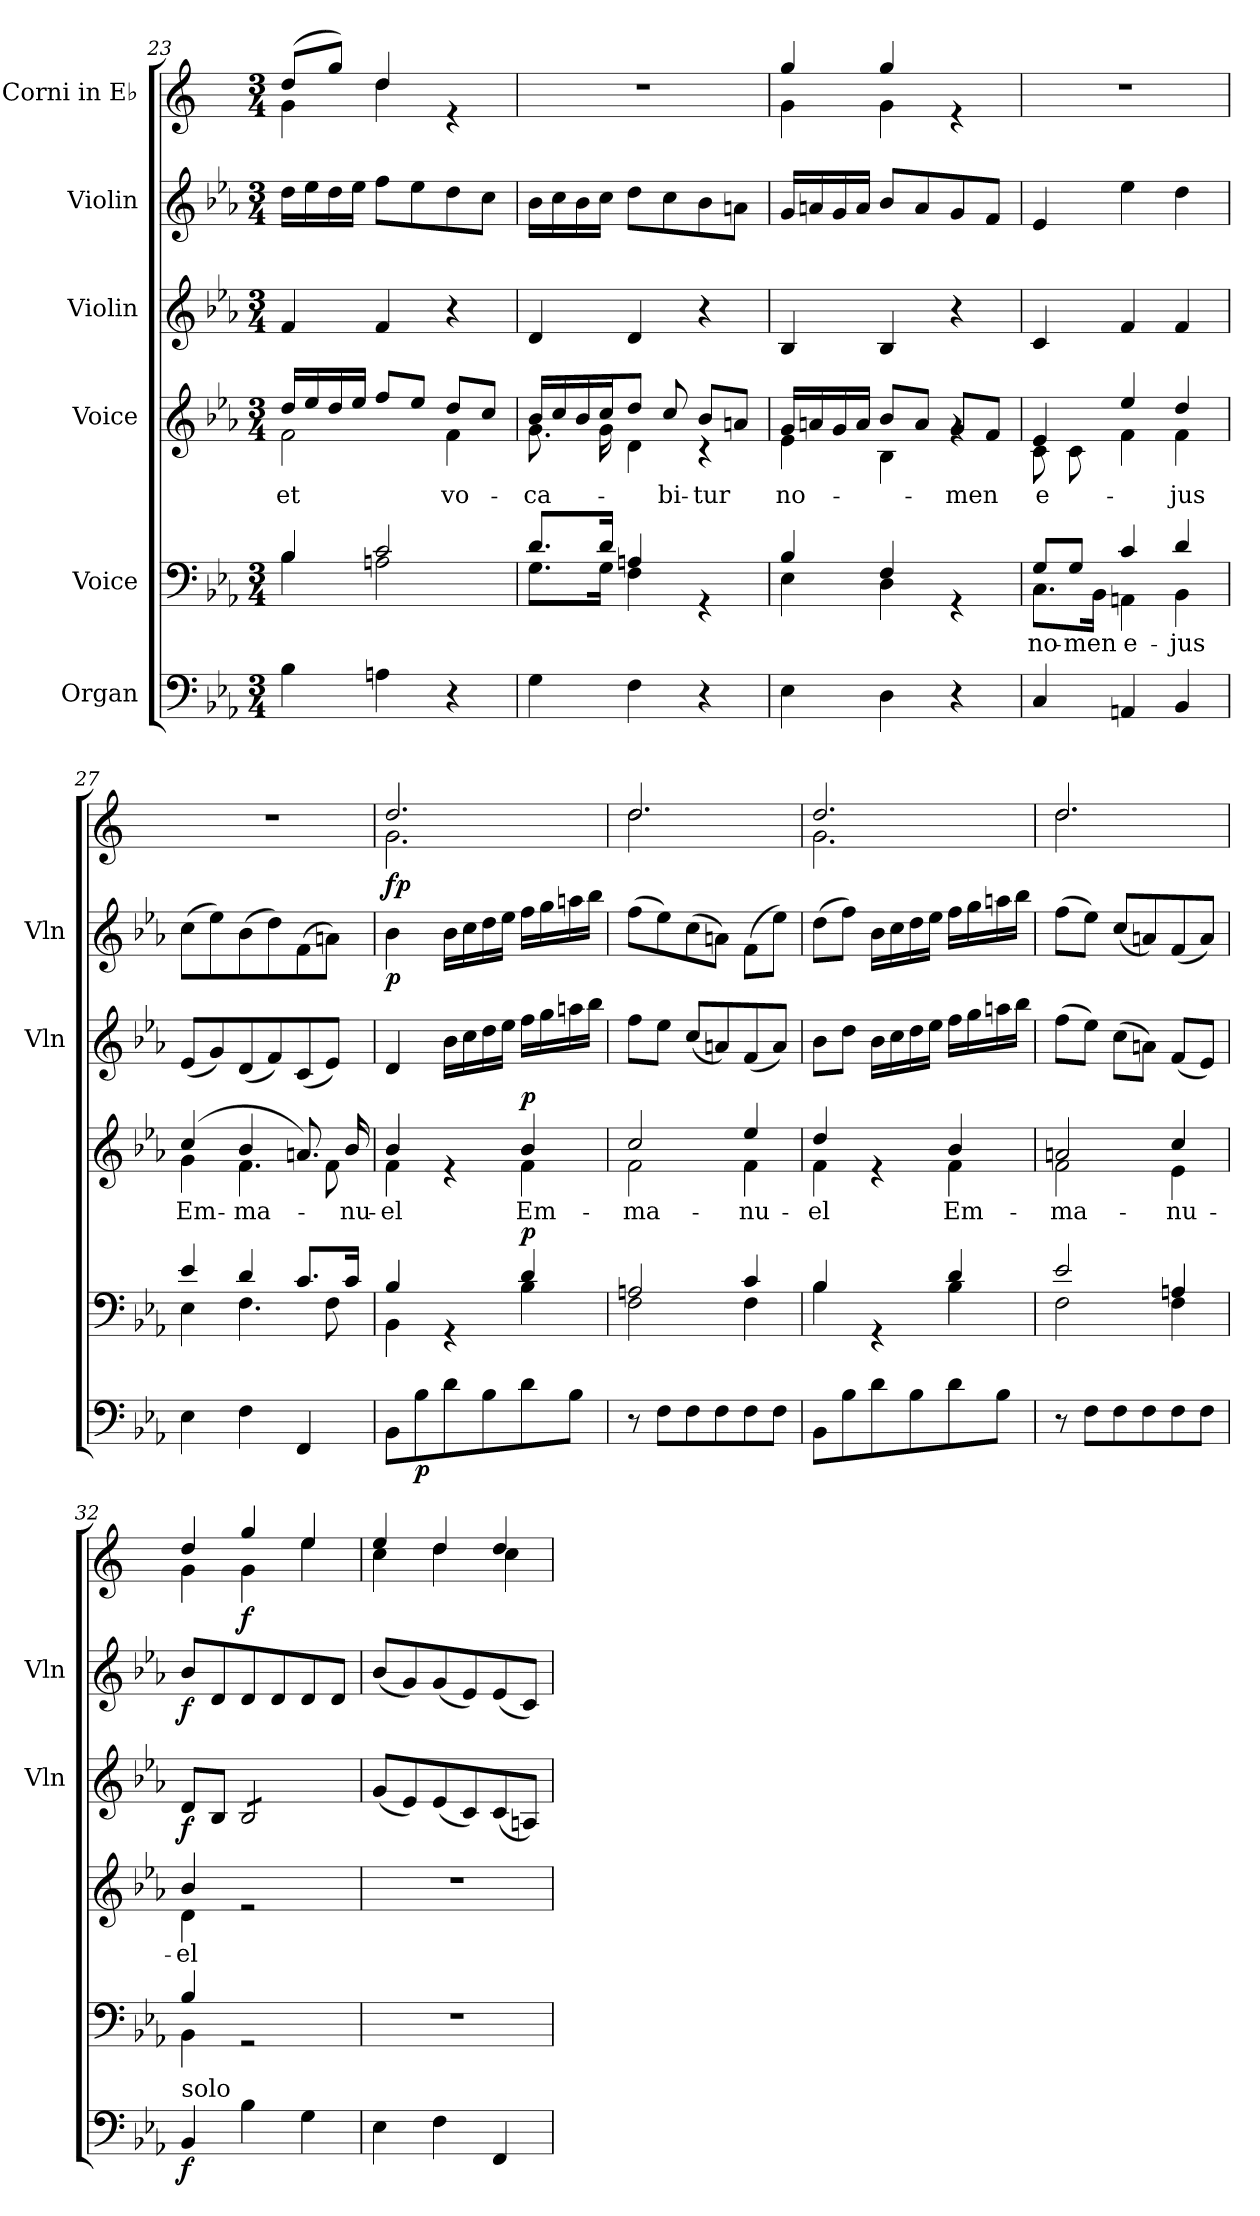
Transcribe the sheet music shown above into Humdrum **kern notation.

**kern	**dynam	**kern	**text	**dynam	**kern	**text	**dynam	**kern	**dynam	**kern	**dynam	**kern	**dynam
*part6	*part6	*part5	*part5	*part5	*part4	*part4	*part4	*part3	*part3	*part2	*part2	*part1	*part1
*staff6	*staff6	*staff5	*staff5	*staff5	*staff4	*staff4	*staff4	*staff3	*staff3	*staff2	*staff2	*staff1	*staff1
*I"Organ	*	*I"Voice	*	*	*I"Voice	*	*	*I"Violin	*	*I"Violin	*	*I"Corni in E♭	*
*	*	*	*	*	*	*	*	*I'Vln	*	*I'Vln	*	*	*
*clefF4	*	*clefF4	*	*	*clefG2	*	*	*clefG2	*	*clefG2	*	*clefG2	*
*	*	*	*	*	*	*	*	*	*	*	*	*ITrd5c9	*
*k[b-e-a-]	*	*k[b-e-a-]	*	*	*k[b-e-a-]	*	*	*k[b-e-a-]	*	*k[b-e-a-]	*	*k[b-e-a-]	*
*M3/4	*	*M3/4	*	*	*M3/4	*	*	*M3/4	*	*M3/4	*	*M3/4	*
=23	=23	=23	=23	=23	=23	=23	=23	=23	=23	=23	=23	=23	=23
*	*	*^	*	*	*	*	*	*	*	*	*	*	*
!	!	!	!	!	!	!	!LO:LY:b	!	!	!	!	!	!	!
*	*	*	*	*	*	*^	*	*	*	*	*	*	*^	*
4B-\	.	4B-/	4B-\	.	.	16dd/LL	2f\	et	.	4f/	.	16dd\LL	.	(8f/L	4B-\	.
.	.	.	.	.	.	16ee-/	.	.	.	.	.	16ee-\	.	.	.	.
.	.	.	.	.	.	16dd/	.	.	.	.	.	16dd\	.	8b-/J)	.	.
.	.	.	.	.	.	16ee-/JJ	.	.	.	.	.	16ee-\JJ	.	.	.	.
4An\	.	2c/	2An\	.	.	8ff/L	.	.	.	4f/	.	8ff\L	.	4f/	4f\	.
.	.	.	.	.	.	8ee-/J	.	.	.	.	.	8ee-\	.	.	.	.
!	!	!	!	!	!	!	!	!LO:LY:b	!	!	!	!	!	!	!	!
4r	.	.	.	.	.	8dd/L	4f\	vo-	.	4r	.	8dd\	.	4re	4ryy	.
.	.	.	.	.	.	8cc/J	.	.	.	.	.	8cc\J	.	.	.	.
*	*	*	*	*	*	*	*	*	*	*	*	*	*	*v	*v	*
=24	=24	=24	=24	=24	=24	=24	=24	=24	=24	=24	=24	=24	=24	=24	=24
!	!	!	!	!	!	!	!	!LO:LY:b	!	!	!	!	!	!	!
4G\	.	8.d/L	8.G\L	.	.	16b-/LL	8.g\	-ca-	.	4d/	.	16b-\LL	.	2.r	.
.	.	.	.	.	.	16cc/	.	.	.	.	.	16cc\	.	.	.
.	.	.	.	.	.	16b-/	.	.	.	.	.	16b-\	.	.	.
.	.	16d/Jk	16G\Jk	.	.	16cc/J	16g\	.	.	.	.	16cc\JJ	.	.	.
4F\	.	4An/	4F\	.	.	8dd/J	4d\	.	.	4d/	.	8dd\L	.	.	.
!	!	!	!	!	!	!	!	!LO:LY:b	!	!	!	!	!	!	!
.	.	.	.	.	.	8cc/	.	-bi-	.	.	.	8cc\	.	.	.
!	!	!	!	!	!	!	!	!LO:LY:b	!	!	!	!	!	!	!
4r	.	4rGG	4ryy	.	.	8b-/L	4r	-tur	.	4r	.	8b-\	.	.	.
.	.	.	.	.	.	8an/J	.	.	.	.	.	8an\J	.	.	.
!!LO:LB:g=z
=25	=25	=25	=25	=25	=25	=25	=25	=25	=25	=25	=25	=25	=25	=25	=25
!	!	!	!	!	!	!	!	!LO:LY:b	!	!	!	!	!	!	!
*	*	*	*	*	*	*	*	*	*	*	*	*	*	*^	*
4E-\	.	4B-/	4E-\	.	.	16g/LL	4e-\	no-	.	4B-/	.	16g/LL	.	4b-/	4B-\	.
.	.	.	.	.	.	16an/	.	.	.	.	.	16an/	.	.	.	.
.	.	.	.	.	.	16g/	.	.	.	.	.	16g/	.	.	.	.
.	.	.	.	.	.	16a/JJ	.	.	.	.	.	16a/JJ	.	.	.	.
4D\	.	4F/	4D\	.	.	8b-/L	4B-\	.	.	4B-/	.	8b-/L	.	4b-/	4B-\	.
.	.	.	.	.	.	8a/J	.	.	.	.	.	8a/	.	.	.	.
!	!	!	!	!	!	!	!	!LO:LY:b	!	!	!	!	!	!	!	!
4r	.	4rGG	4ryy	.	.	8g/L	4rg	-men	.	4r	.	8g/	.	4re	4ryy	.
.	.	.	.	.	.	8f/J	.	.	.	.	.	8f/J	.	.	.	.
*	*	*	*	*	*	*	*	*	*	*	*	*	*	*v	*v	*
=26	=26	=26	=26	=26	=26	=26	=26	=26	=26	=26	=26	=26	=26	=26	=26
!	!	!	!	!LO:LY:b	!	!	!	!LO:LY:b	!	!	!	!	!	!	!
4C/	.	8G/L	8.C\L	no-	.	4e-/	8c\	e-	.	4c/	.	4e-/	.	2.r	.
!	!	!	!	!LO:LY:b	!	!	!	!	!	!	!	!	!	!	!
.	.	8G/J	.	-men	.	.	8c\	.	.	.	.	.	.	.	.
.	.	.	16BB-\Jk	.	.	.	.	.	.	.	.	.	.	.	.
!	!	!	!	!LO:LY:b	!	!	!	!	!	!	!	!	!	!	!
4AAn/	.	4c/	4AAn\	e-	.	4ee-/	4f\	.	.	4f/	.	4ee-\	.	.	.
!	!	!	!	!LO:LY:b	!	!	!	!LO:LY:b	!	!	!	!	!	!	!
4BB-/	.	4d/	4BB-\	-jus	.	4dd/	4f\	-jus	.	4f/	.	4dd\	.	.	.
=27	=27	=27	=27	=27	=27	=27	=27	=27	=27	=27	=27	=27	=27	=27	=27
!	!	!	!	!	!	!	!	!LO:LY:b	!	!	!	!	!	!	!
4E-\	.	4e-/	4E-\	.	.	(4cc/	4g\	Em-	.	(8e-/L	.	(8cc\L	.	2.r	.
.	.	.	.	.	.	.	.	.	.	8g/)	.	8ee-\)	.	.	.
!	!	!	!	!	!	!	!	!LO:LY:b	!	!	!	!	!	!	!
4F\	.	4d/	4.F\	.	.	4b-/	4.f\	-ma-	.	(8d/	.	(8b-\	.	.	.
.	.	.	.	.	.	.	.	.	.	8f/)	.	8dd\)	.	.	.
4FF/	.	8.c/L	.	.	.	8.an/)	.	.	.	(8c/	.	(8f\	.	.	.
.	.	.	8F\	.	.	.	8f\	.	.	8e-/J)	.	8an\J)	.	.	.
!	!	!	!	!	!	!	!	!LO:LY:b	!	!	!	!	!	!	!
.	.	16c/Jk	.	.	.	16b-/	.	-nu-	.	.	.	.	.	.	.
=28	=28	=28	=28	=28	=28	=28	=28	=28	=28	=28	=28	=28	=28	=28	=28
!	!	!	!	!	!	!	!	!LO:LY:b	!	!	!LO:DY:b	!	!LO:DY:b	!	!LO:DY:b
*	*	*	*	*	*	*	*	*	*	*	*	*	*	*^	*
8BB-\L	.	4B-/	4BB-\	.	.	4b-/	4f\	-el	.	4d/	other-dynamics	4b-\	p	2.f/	2.B-\	fp
!	!LO:DY:b	!	!	!	!	!	!	!	!	!	!	!	!	!	!	!
8B-\	p	.	.	.	.	.	.	.	.	.	.	.	.	.	.	.
8d\	.	4rGG	4ryy	.	.	4re	4ryy	.	.	16b-\LL	.	16b-\LL	.	.	.	.
.	.	.	.	.	.	.	.	.	.	16cc\	.	16cc\	.	.	.	.
8B-\	.	.	.	.	.	.	.	.	.	16dd\	.	16dd\	.	.	.	.
.	.	.	.	.	.	.	.	.	.	16ee-\JJ	.	16ee-\JJ	.	.	.	.
!	!	!	!	!	!LO:DY:b	!	!	!LO:LY:b	!LO:DY:b	!	!	!	!	!	!	!
8d\	.	4d/	4B-\	.	p	4b-/	4f\	Em-	p	16ff\LL	.	16ff\LL	.	.	.	.
.	.	.	.	.	.	.	.	.	.	16gg\	.	16gg\	.	.	.	.
8B-\J	.	.	.	.	.	.	.	.	.	16aan\	.	16aan\	.	.	.	.
.	.	.	.	.	.	.	.	.	.	16bb-\JJ	.	16bb-\JJ	.	.	.	.
!!LO:PB:g=z	!!
=29	=29	=29	=29	=29	=29	=29	=29	=29	=29	=29	=29	=29	=29	=29	=29	=29
!	!	!	!	!	!	!	!	!LO:LY:b	!	!	!	!	!	!	!	!
8r	.	2An/	2F\	.	.	2cc/	2f\	-ma-	.	8ff\L	.	(8ff\L	.	2.f/	2.f\	.
8F\L	.	.	.	.	.	.	.	.	.	8ee-\J	.	8ee-\)	.	.	.	.
8F\	.	.	.	.	.	.	.	.	.	(8cc/L	.	(8cc\	.	.	.	.
8F\	.	.	.	.	.	.	.	.	.	8an/)	.	8an\J)	.	.	.	.
!	!	!	!	!	!	!	!	!LO:LY:b	!	!	!	!	!	!	!	!
8F\	.	4c/	4F\	.	.	4ee-/	4f\	-nu-	.	(8f/	.	(8f\L	.	.	.	.
8F\J	.	.	.	.	.	.	.	.	.	8a/J)	.	8ee-\J)	.	.	.	.
=30	=30	=30	=30	=30	=30	=30	=30	=30	=30	=30	=30	=30	=30	=30	=30	=30
!	!	!	!	!	!	!	!	!LO:LY:b	!	!	!	!	!	!	!	!
8BB-\L	.	4B-/	4B-\	.	.	4dd/	4f\	-el	.	8b-\L	.	(8dd\L	.	2.f/	2.B-\	.
8B-\	.	.	.	.	.	.	.	.	.	8dd\J	.	8ff\J)	.	.	.	.
8d\	.	4rGG	4ryy	.	.	4re	4ryy	.	.	16b-\LL	.	16b-\LL	.	.	.	.
.	.	.	.	.	.	.	.	.	.	16cc\	.	16cc\	.	.	.	.
8B-\	.	.	.	.	.	.	.	.	.	16dd\	.	16dd\	.	.	.	.
.	.	.	.	.	.	.	.	.	.	16ee-\JJ	.	16ee-\JJ	.	.	.	.
!	!	!	!	!	!	!	!	!LO:LY:b	!	!	!	!	!	!	!	!
8d\	.	4d/	4B-\	.	.	4b-/	4f\	Em-	.	16ff\LL	.	16ff\LL	.	.	.	.
.	.	.	.	.	.	.	.	.	.	16gg\	.	16gg\	.	.	.	.
8B-\J	.	.	.	.	.	.	.	.	.	16aan\	.	16aan\	.	.	.	.
.	.	.	.	.	.	.	.	.	.	16bb-\JJ	.	16bb-\JJ	.	.	.	.
=31	=31	=31	=31	=31	=31	=31	=31	=31	=31	=31	=31	=31	=31	=31	=31	=31
!	!	!	!	!	!	!	!	!LO:LY:b	!	!	!	!	!	!	!	!
8r	.	2e-/	2F\	.	.	2an/	2f\	-ma-	.	(8ff\L	.	(8ff\L	.	2.f/	2.f\	.
8F\L	.	.	.	.	.	.	.	.	.	8ee-\J)	.	8ee-\J)	.	.	.	.
8F\	.	.	.	.	.	.	.	.	.	(8cc\L	.	(8cc/L	.	.	.	.
8F\	.	.	.	.	.	.	.	.	.	8an\J)	.	8an/)	.	.	.	.
!	!	!	!	!	!	!	!	!LO:LY:b	!	!	!	!	!	!	!	!
8F\	.	4An/	4F\	.	.	4cc/	4e-\	-nu-	.	(8f/L	.	(8f/	.	.	.	.
8F\J	.	.	.	.	.	.	.	.	.	8e-/J)	.	8a/J)	.	.	.	.
=32	=32	=32	=32	=32	=32	=32	=32	=32	=32	=32	=32	=32	=32	=32	=32	=32
!LO:TX:a:t=solo	!	!	!	!	!	!	!	!	!	!	!	!	!	!	!	!
!	!LO:DY:b	!	!	!	!	!	!	!LO:LY:b	!	!	!LO:DY:b	!	!LO:DY:b	!	!	!
4BB-/	f	4B-/	4BB-\	.	.	4b-/	4d\	-el	.	8d/L	f	8b-/L	f	4f/	4B-\	.
.	.	.	.	.	.	.	.	.	.	8B-/J	.	8d/	.	.	.	.
!	!	!	!	!	!	!	!	!	!	!	!	!	!	!	!	!LO:DY:b
*	*	*	*	*	*	*	*	*	*	*tremolo	*	*	*	*	*	*
4B-\	.	2rGG	2ryy	.	.	2re	2ryy	.	.	8B-/L	.	8d/	.	4b-/	4B-\	f
.	.	.	.	.	.	.	.	.	.	8B-/	.	8d/	.	.	.	.
4G\	.	.	.	.	.	.	.	.	.	8B-/	.	8d/	.	4g/	4g\	.
.	.	.	.	.	.	.	.	.	.	8B-/J	.	8d/J	.	.	.	.
*	*	*	*	*	*	*	*	*	*	*Xtremolo	*	*	*	*	*	*
*	*	*v	*v	*	*	*	*	*	*	*	*	*	*	*	*	*
*	*	*	*	*	*v	*v	*	*	*	*	*	*	*	*	*
=33	=33	=33	=33	=33	=33	=33	=33	=33	=33	=33	=33	=33	=33	=33
4E-\	.	2.r	.	.	2.r	.	.	(8g/L	.	(8b-/L	.	4g/	4e-\	.
.	.	.	.	.	.	.	.	8e-/)	.	8g/)	.	.	.	.
4F\	.	.	.	.	.	.	.	(8e-/	.	(8g/	.	4f/	4f\	.
.	.	.	.	.	.	.	.	8c/)	.	8e-/)	.	.	.	.
4FF/	.	.	.	.	.	.	.	(8c/	.	(8e-/	.	4f/	4e-\	.
.	.	.	.	.	.	.	.	8An/J)	.	8c/J)	.	.	.	.
*	*	*	*	*	*	*	*	*	*	*	*	*v	*v	*
=	=	=	=	=	=	=	=	=	=	=	=	=	=
*-	*-	*-	*-	*-	*-	*-	*-	*-	*-	*-	*-	*-	*-
